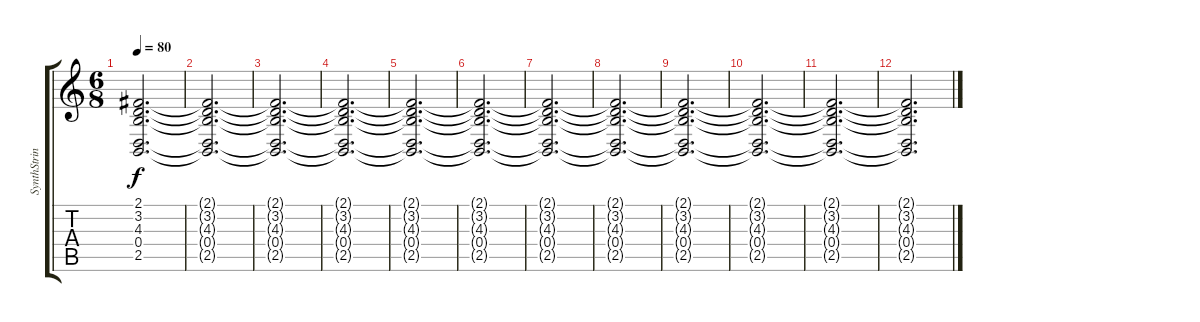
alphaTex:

\track ("SynthStrings" "SynthStrin") {instrument synthstrings1}
\staff {score tabs}
\tuning (E4 B3 G3 D3 A2 E2) {hide}
\ts (6 8)
\tempo 80
\clef g2
\ks c
(2.1{t} 3.2{t} 4.3{t} 0.4{t} 2.5{t}).2{d dy f} |
(2.1{t} 3.2{t} 4.3{t} 0.4{t} 2.5{t}).2{d} |
(2.1{t} 3.2{t} 4.3{t} 0.4{t} 2.5{t}).2{d} |
(2.1{t} 3.2{t} 4.3{t} 0.4{t} 2.5{t}).2{d} |
(2.1{t} 3.2{t} 4.3{t} 0.4{t} 2.5{t}).2{d} |
(2.1{t} 3.2{t} 4.3{t} 0.4{t} 2.5{t}).2{d} |
(2.1{t} 3.2{t} 4.3{t} 0.4{t} 2.5{t}).2{d} |
(2.1{t} 3.2{t} 4.3{t} 0.4{t} 2.5{t}).2{d} |
(2.1{t} 3.2{t} 4.3{t} 0.4{t} 2.5{t}).2{d} |
(2.1{t} 3.2{t} 4.3{t} 0.4{t} 2.5{t}).2{d} |
(2.1{t} 3.2{t} 4.3{t} 0.4{t} 2.5{t}).2{d} |
(2.1{t} 3.2{t} 4.3{t} 0.4{t} 2.5{t}).2{d}
